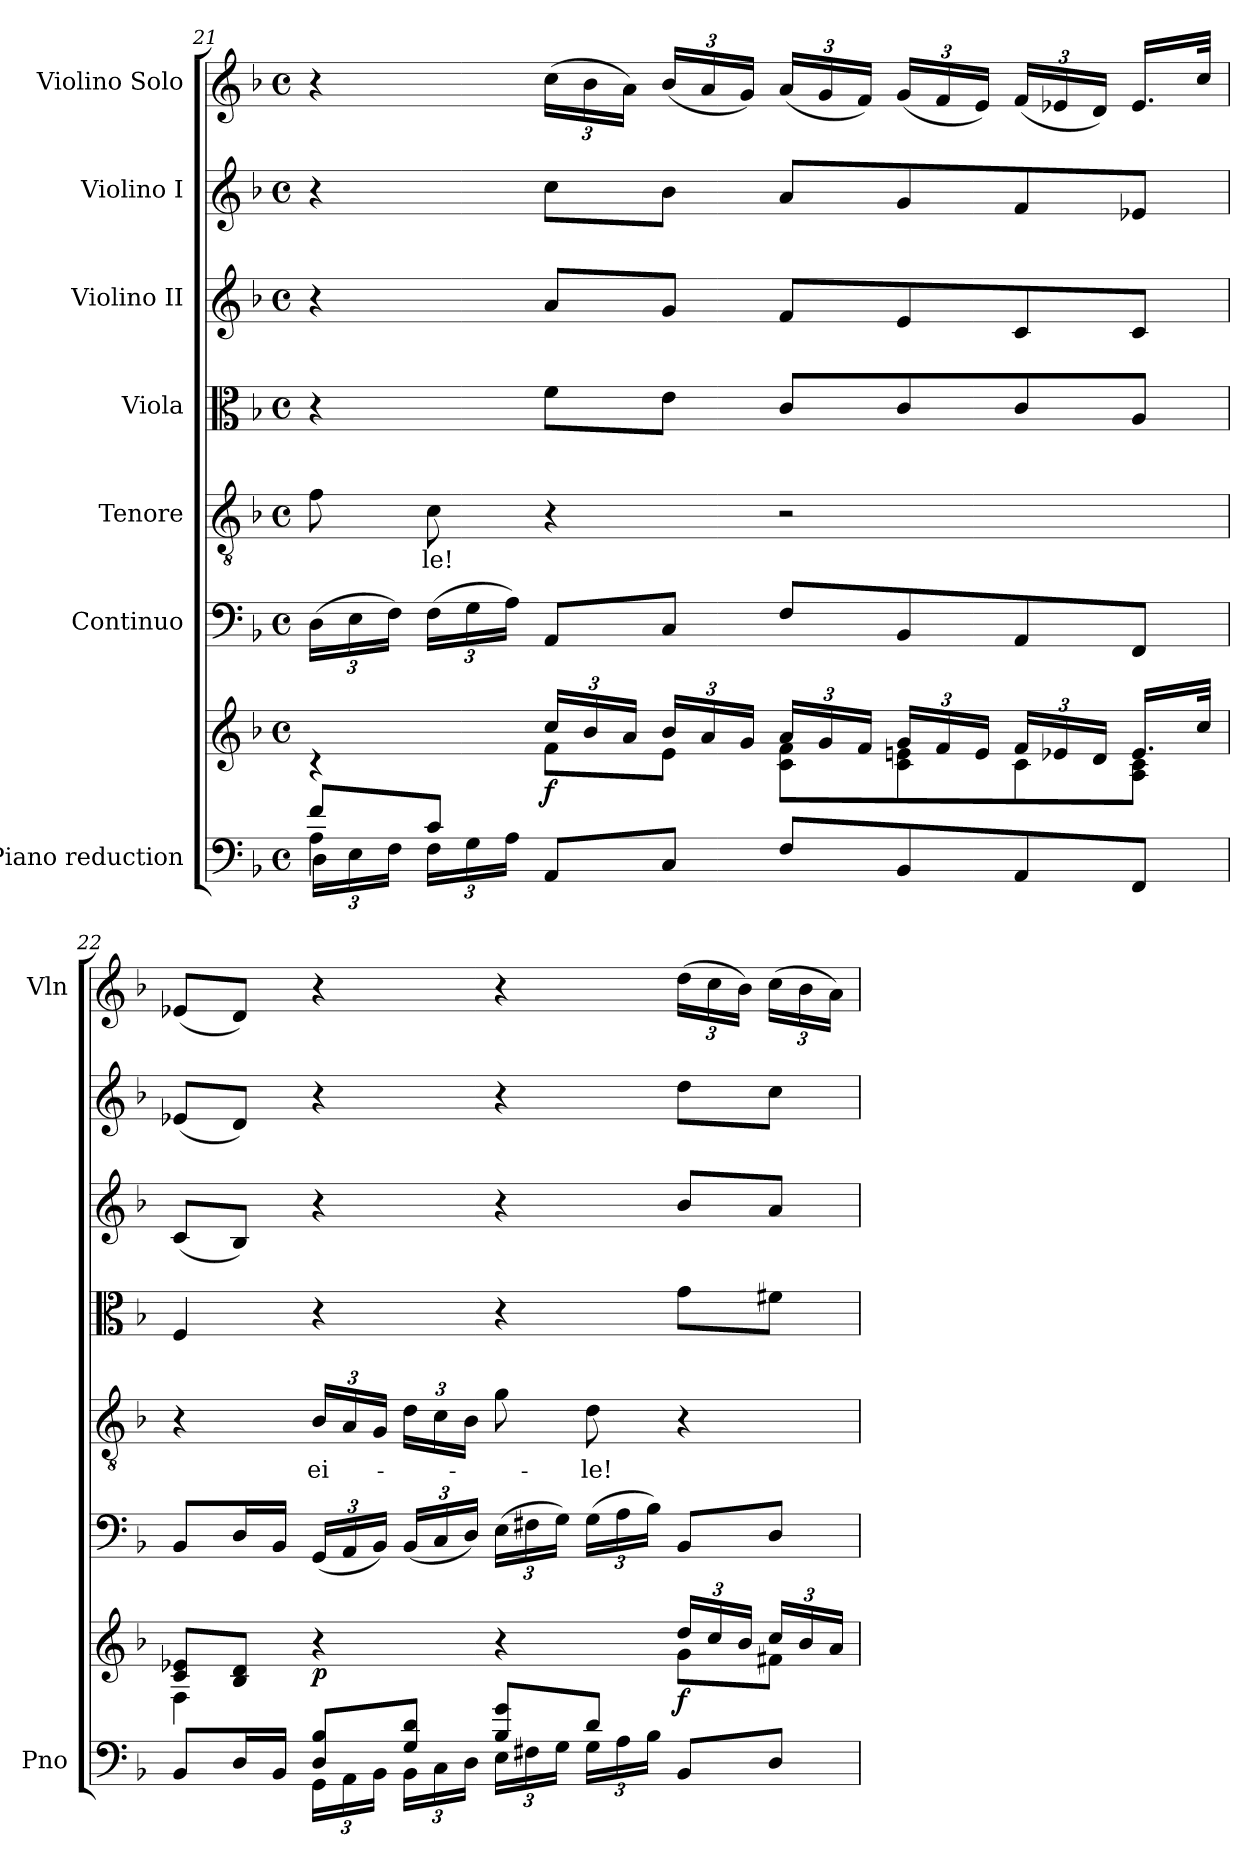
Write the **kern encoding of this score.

**kern	**kern	**dynam	**kern	**dynam	**kern	**text	**kern	**kern	**kern	**kern
*part7	*part7	*part7	*part6	*part6	*part5	*part5	*part4	*part3	*part2	*part1
*staff8	*staff7	*staff7/8	*staff6	*staff6	*staff5	*staff5	*staff4	*staff3	*staff2	*staff1
*I"Piano reduction	*	*	*I"Continuo	*	*I"Tenore	*	*I"Viola	*I"Violino II	*I"Violino I	*I"Violino Solo
*I'Pno	*	*	*	*	*	*	*	*	*	*I'Vln
*clefF4	*clefG2	*	*clefF4	*	*clefGv2	*	*clefC3	*clefG2	*clefG2	*clefG2
*k[b-]	*k[b-]	*	*k[b-]	*	*k[b-]	*	*k[b-]	*k[b-]	*k[b-]	*k[b-]
*M4/4	*M4/4	*	*M4/4	*	*M4/4	*	*M4/4	*M4/4	*M4/4	*M4/4
*met(c)	*met(c)	*	*met(c)	*	*met(c)	*	*met(c)	*met(c)	*met(c)	*met(c)
=21	=21	=21	=21	=21	=21	=21	=21	=21	=21	=21
*^	*	*	*	*	*	*	*	*	*	*
*	*^	*	*	*	*	*	*	*	*	*	*
*	*	*Xbrackettup	*	*	*Xbrackettup	*	*	*	*	*	*	*
*	*	*	*^	*	*	*	*	*	*	*	*	*
4A\	8f/L	24D\LL	4rc	4ryy	.	(>24D\LL	.	8f\	.	4r	4r	4r	4r
.	.	24E\	.	.	.	24E\	.	.	.	.	.	.	.
.	.	24F\JJ	.	.	.	24F\JJ)	.	.	.	.	.	.	.
!	!	!	!	!	!	!	!	!	!LO:LY:b	!	!	!	!
.	8c/J	24F\LL	.	.	.	(>24F\LL	.	8c\	le!	.	.	.	.
.	.	24G\	.	.	.	24G\	.	.	.	.	.	.	.
.	.	24A\JJ	.	.	.	24A\JJ)	.	.	.	.	.	.	.
*	*	*	*Xbrackettup	*	*	*	*	*	*	*	*	*	*Xbrackettup
!	!	!	!	!	!LO:DY:b	!	!LO:DY:a	!	!	!	!	!	!
!	!	!	!	!	!	!	!LO:DY:n=1:a	!	!	!	!	!	!
!	!	!	!	!	!	!	!LO:DY:n=2:a	!	!	!	!	!	!
2.ryy	8AA/L	4ryy	24cc/LL	8f\L	f	8AA/L	other-dynamics f other-dynamics	4r	.	8f\L	8a/L	8cc\L	(>24cc\LL
.	.	.	24b-/	.	.	.	.	.	.	.	.	.	24b-\
.	.	.	24a/JJ	.	.	.	.	.	.	.	.	.	24a\JJ)
.	8C/J	.	24b-/LL	8e\J	.	8C/J	.	.	.	8e\J	8g/J	8b-\J	(<24b-/LL
.	.	.	24a/	.	.	.	.	.	.	.	.	.	24a/
.	.	.	24g/JJ	.	.	.	.	.	.	.	.	.	24g/JJ)
.	8F/L	2ryy	24a/LL	8c\ 8f\L	.	8F/L	.	2r	.	8c/L	8f/L	8a/L	(<24a/LL
.	.	.	24g/	.	.	.	.	.	.	.	.	.	24g/
.	.	.	24f/JJ	.	.	.	.	.	.	.	.	.	24f/JJ)
.	8BB-/	.	24g/LL	8c\ 8en\	.	8BB-/	.	.	.	8c/	8e/	8g/	(<24g/LL
.	.	.	24f/	.	.	.	.	.	.	.	.	.	24f/
.	.	.	24e/JJ	.	.	.	.	.	.	.	.	.	24e/JJ)
.	8AA/	.	24f/LL	8c\	.	8AA/	.	.	.	8c/	8c/	8f/	(<24f/LL
.	.	.	24e-X/	.	.	.	.	.	.	.	.	.	24e-X/
.	.	.	24d/JJ	.	.	.	.	.	.	.	.	.	24d/JJ)
.	8FF/J	.	16.e-/LL	8A\ 8c\J	.	8FF/J	.	.	.	8A/J	8c/J	8e-X/J	16.e-/LL
.	.	.	32cc/JJk	.	.	.	.	.	.	.	.	.	32cc/JJk
*	*v	*v	*	*	*	*	*	*	*	*	*	*	*
!!LO:PB:g=z
=22	=22	=22	=22	=22	=22	=22	=22	=22	=22	=22	=22	=22
4ryy	8BB-/L	8c/ 8e-X/L	4F\	.	8BB-/L	.	4r	.	4F/	(<8c/L	(<8e-X/L	(<8e-X/L
.	16D/L	8B-/ 8d/J	.	.	16D/L	.	.	.	.	8B-/J)	8d/J)	8d/J)
.	16BB-/JJ	.	.	.	16BB-/JJ	.	.	.	.	.	.	.
*	*	*	*	*	*	*	*Xbrackettup	*	*	*	*	*
!	!	!	!	!LO:DY:b	!	!LO:DY:a	!	!LO:LY:b	!	!	!	!
!	!	!	!	!	!	!LO:DY:n=1:a	!	!	!	!	!	!
!	!	!	!	!	!	!LO:DY:n=2:a	!	!	!	!	!	!
8D/ 8B-/L	24GG\LL	4r	2ryy	p	(<24GG/LL	other-dynamics p other-dynamics	24B-/LL	ei-	4r	4r	4r	4r
.	24AA\	.	.	.	24AA/	.	24A/	.	.	.	.	.
.	24BB-\JJ	.	.	.	24BB-/JJ)	.	24G/JJ	.	.	.	.	.
8G/ 8d/J	24BB-\LL	.	.	.	(<24BB-/LL	.	24d\LL	.	.	.	.	.
.	24C\	.	.	.	24C/	.	24c\	.	.	.	.	.
.	24D\JJ	.	.	.	24D/JJ)	.	24B-\JJ	.	.	.	.	.
8B-/ 8g/L	24E\LL	4r	.	.	(>24E\LL	.	8g\	.	4r	4r	4r	4r
.	24F#X\	.	.	.	24F#X\	.	.	.	.	.	.	.
.	24G\JJ	.	.	.	24G\JJ)	.	.	.	.	.	.	.
!	!	!	!	!	!	!	!	!LO:LY:b	!	!	!	!
8d/J	24G\LL	.	.	.	(>24G\LL	.	8d\	-le!	.	.	.	.
.	24A\	.	.	.	24A\	.	.	.	.	.	.	.
.	24B-\JJ	.	.	.	24B-\JJ)	.	.	.	.	.	.	.
!	!	!	!	!LO:DY:b	!	!LO:DY:n=3:a	!	!	!	!	!	!
!	!	!	!	!	!	!LO:DY:n=4:a	!	!	!	!	!	!
!	!	!	!	!	!	!LO:DY:n=5:a	!	!	!	!	!	!
4ryy	8BB-/L	24dd/LL	8g\L	f	8BB-/L	other-dynamics f other-dynamics	4r	.	8g\L	8b-/L	8dd\L	(>24dd\LL
.	.	24cc/	.	.	.	.	.	.	.	.	.	24cc\
.	.	24b-/JJ	.	.	.	.	.	.	.	.	.	24b-\JJ)
.	8D/J	24cc/LL	8f#X\J	.	8D/J	.	.	.	8f#X\J	8a/J	8cc\J	(>24cc\LL
.	.	24b-/	.	.	.	.	.	.	.	.	.	24b-\
.	.	24a/JJ	.	.	.	.	.	.	.	.	.	24a\JJ)
*v	*v	*	*	*	*	*	*	*	*	*	*	*
*	*v	*v	*	*	*	*	*	*	*	*	*
=	=	=	=	=	=	=	=	=	=	=
*-	*-	*-	*-	*-	*-	*-	*-	*-	*-	*-
